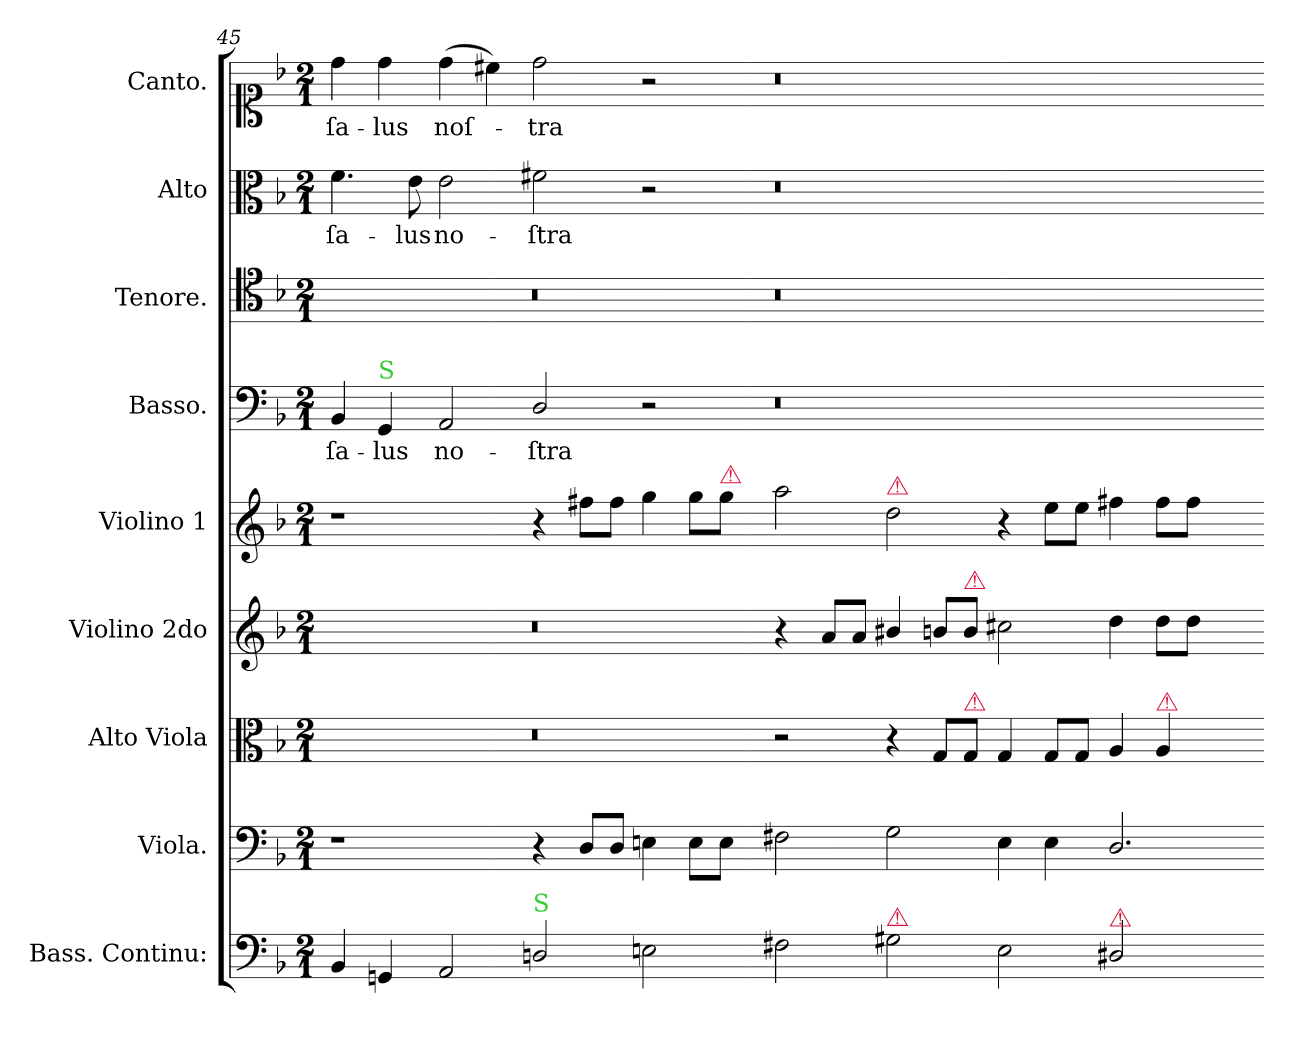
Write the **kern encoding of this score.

**kern	**kern	**kern	**kern	**kern	**kern	**text	**kern	**kern	**text	**kern	**text
*part9	*part8	*part7	*part6	*part5	*part4	*part4	*part3	*part2	*part2	*part1	*part1
*staff9	*staff8	*staff7	*staff6	*staff5	*staff4	*staff4	*staff3	*staff2	*staff2	*staff1	*staff1
*I"Bass. Continu:	*I"Viola.	*I"Alto Viola	*I"Violino 2do	*I"Violino 1	*I"Basso.	*	*I"Tenore.	*I"Alto	*	*I"Canto.	*
*	*I'vla	*I'a-vla	*I'vl2	*I'vl1	*I'B	*	*I'T	*I'A	*	*	*
*clefF4	*clefF4	*clefC3	*clefG2	*clefG2	*clefF4	*	*clefC4	*clefC3	*	*clefC1	*
*k[b-]	*k[b-]	*k[b-]	*k[b-]	*k[b-]	*k[b-]	*	*k[b-]	*k[b-]	*	*k[b-]	*
*M2/1	*M2/1	*M2/1	*M2/1	*M2/1	*M2/1	*	*M2/1	*M2/1	*	*M2/1	*
=45	=45	=45	=45	=45	=45	=45	=45	=45	=45	=45	=45
4BB-/	1r	0r	0r	1r	4BB-/	ſa-	0r	4.f\	ſa-	4dd\	ſa-
!	!	!	!	!	!LO:TX:a:color=limegreen:t=S	!	!	!	!	!	!
4GGn/	.	.	.	.	4GG/	-lus	.	.	.	4dd\	-lus
.	.	.	.	.	.	.	.	8e\	-lus	.	.
2AA/	.	.	.	.	2AA/	no-	.	2e\	no-	(4dd\	noſ-
.	.	.	.	.	.	.	.	.	.	4cc#X\)	.
!LO:TX:a:color=limegreen:t=S	!	!	!	!	!	!	!	!	!	!	!
2Dn/	4r	.	.	4r	2D/	-ſtra	.	2f#X\	-ſtra	2dd\	-tra
.	8D/L	.	.	8ff#X\L	.	.	.	.	.	.	.
.	8D/J	.	.	8ff#\J	.	.	.	.	.	.	.
2En\	4En\	.	.	4gg\	2r	.	.	2r	.	2r	.
.	8E\L	.	.	8gg\L	.	.	.	.	.	.	.
!	!	!	!	!LO:TX:a:color=crimson:t=⚠	!	!	!	!	!	!	!
.	8E\J	.	.	8gg\J	.	.	.	.	.	.	.
=46-	=46-	=46-	=46-	=46-	=46-	=46-	=46-	=46-	=46-	=46-	=46-
2F#X\	2F#X\	2r	4r	2aa\	0r	.	0r	0r	.	0r	.
.	.	.	8a/L	.	.	.	.	.	.	.	.
.	.	.	8a/J	.	.	.	.	.	.	.	.
!	!	!	!	!LO:TX:a:color=crimson:t=⚠	!	!	!	!	!	!	!
!LO:TX:a:color=crimson:t=⚠	!	!	!	!	!	!	!	!	!	!	!
2G#X\	2G\	4r	4b#X/	2dd\	.	.	.	.	.	.	.
.	.	8G/L	8bn/L	.	.	.	.	.	.	.	.
!	!	!	!LO:TX:a:color=crimson:t=⚠	!	!	!	!	!	!	!	!
!	!	!LO:TX:a:color=crimson:t=⚠	!	!	!	!	!	!	!	!	!
.	.	8G/J	8b/J	.	.	.	.	.	.	.	.
2E\	4E\	4G/	2cc#X\	4r	.	.	.	.	.	.	.
.	4E\	8G/L	.	8ee\L	.	.	.	.	.	.	.
.	.	8G/J	.	8ee\J	.	.	.	.	.	.	.
!LO:TX:a:color=crimson:t=⚠	!	!	!	!	!	!	!	!	!	!	!
2D#X/	2.D/	4A/	4dd\	4ff#X\	.	.	.	.	.	.	.
!	!	!LO:TX:a:color=crimson:t=⚠	!	!	!	!	!	!	!	!	!
.	.	4A/	8dd\L	8ff#\L	.	.	.	.	.	.	.
.	.	.	8dd\J	8ff#\J	.	.	.	.	.	.	.
4ryy	.	4ryy	4ryy	4ryy	4ryy	.	4ryy	4ryy	.	4ryy	.
=-	=-	=-	=-	=-	=-	=-	=-	=-	=-	=-	=-
*-	*-	*-	*-	*-	*-	*-	*-	*-	*-	*-	*-
